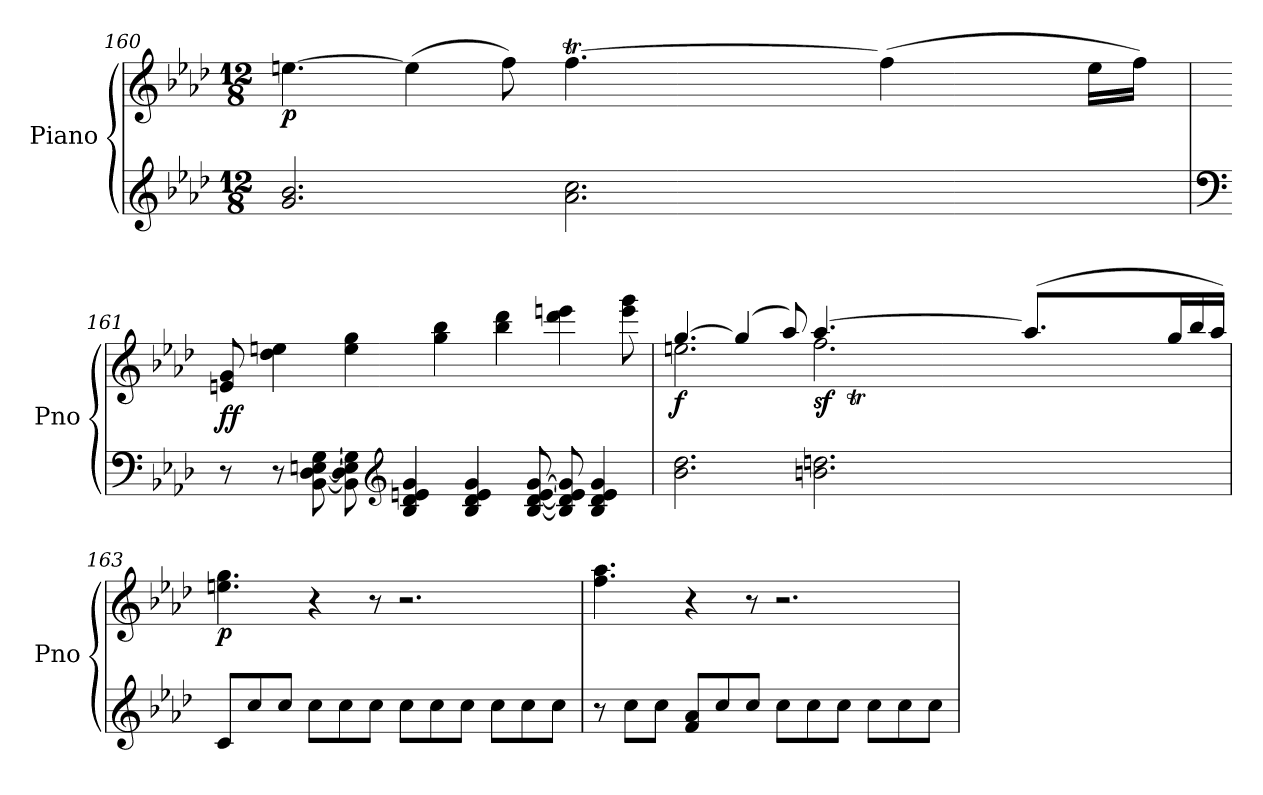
**kern	**kern	**dynam
*part1	*part1	*part1
*staff2	*staff1	*staff1/2
*I"Piano	*	*
*I'Pno	*	*
!!LO:LB:g=z
*clefG2	*clefG2	*
*k[b-e-a-d-]	*k[b-e-a-d-]	*
*M12/8	*M12/8	*
=160	=160	=160
*	*^	*
!	!	!	!LO:DY:b
2.g/ 2.b-/	[4.een\	2.ryy	p
.	(>4ee\]	.	.
.	8ff\)	.	.
*	*	*Xtuplet	*
2.a-\ 2.cc\	[4.ffT\	24eeyy	.
.	.	24ffyy	.
.	.	24ggyy	.
.	.	24ffyy	.
.	.	24ggyy	.
.	.	24ffyy	.
!	!	!LO:N:vis=16	!
.	.	640%23ggyy	.
!	!	!LO:N:vis=16	!
.	.	640%23ffyy	.
!	!	!LO:N:vis=16	!
.	.	640%23ggyy	.
!	!	!LO:N:vis=16	!
.	.	640%23ffyy	.
.	(>4ffTTT\]	.	.
!	!	!LO:N:vis=16	!
.	.	640%23ggyy	.
!	!	!LO:N:vis=16	!
.	.	640%23ffyy	.
!	!	!LO:N:vis=16	!
.	.	640%23ggyy	.
.	.	24ffyy	.
.	.	24ggyy	.
.	.	24ffyy	.
.	16ee\LL	.	.
.	.	640%79ryy	.
.	16ff\JJ)	.	.
*	*v	*v	*
=161	=161	=161
*clefF4	*	*
!	!	!LO:DY:b
8r	8en/ 8g/	ff
8r	4dd-\ 4een\	.
[8BB-\ [8D-\ [8En\ [8G\	.	.
8BB-\] 8D-\] 8E\] 8G\]	4ee\ 4gg\	.
*clefG2	*	*
4B-/ 4d-/ 4en/ 4g/	.	.
.	4gg\ 4bb-\	.
4B-/ 4d-/ 4e/ 4g/	.	.
.	4bb-\ 4ddd-\	.
[8B-/ [8d-/ [8e/ [8g/	.	.
8B-/] 8d-/] 8e/] 8g/]	4ddd-\ 4eeen\	.
4B-/ 4d-/ 4e/ 4g/	.	.
.	8eee\ 8ggg\	.
!!LO:LB:g=z
=162	=162	=162
*	*^	*
*	*	*^	*
!	!	!	!	!LO:DY:b
2.b-\ 2.dd-\	[4.gg/	2.ryy	2.een\	f
.	(>4gg/]	.	.	.
.	8aa-/)	.	.	.
!	!	!	!	!LO:DY:b
2.bn\ 2.ddn\	[4.aa-/	24ggyy	2.ff\	sf
.	.	24aa-Tyy	.	.
.	.	24bb-yy	.	.
.	.	24aa-yy	.	.
.	.	24bb-yy	.	.
.	.	24aa-yy	.	.
!	!	!LO:N:vis=16	!	!
.	.	640%23bb-yy	.	.
!	!	!LO:N:vis=16	!	!
.	.	640%23aa-yy	.	.
!	!	!LO:N:vis=16	!	!
.	.	640%23bb-yy	.	.
!	!	!LO:N:vis=16	!	!
.	.	640%23aa-yy	.	.
.	(>8.aa-/L]	.	.	.
!	!	!LO:N:vis=16	!	!
.	.	640%23bb-yy	.	.
!	!	!LO:N:vis=16	!	!
.	.	640%23aa-yy	.	.
!	!	!LO:N:vis=16	!	!
.	.	640%23bb-yy	.	.
.	.	48aa-yy	.	.
.	.	48bb-yy	.	.
.	.	48aa-TTTyy	.	.
.	16gg/L	.	.	.
.	.	640%119ryy	.	.
.	16bb-/	.	.	.
.	16aa-/JJ)	.	.	.
*	*v	*v	*v	*
=163	=163	=163
!	!	!LO:DY:b
8c/L	4.een\ 4.gg\	p
8cc/	.	.
8cc/J	.	.
8cc\L	4r	.
8cc\	.	.
8cc\J	8r	.
8cc\L	2.r	.
8cc\	.	.
8cc\J	.	.
8cc\L	.	.
8cc\	.	.
8cc\J	.	.
!!LO:LB:g=z
=164	=164	=164
8r	4.ff\ 4.aa-\	.
8cc\L	.	.
8cc\J	.	.
8f/ 8a-/L	4r	.
8cc/	.	.
8cc/J	8r	.
8cc\L	2.r	.
8cc\	.	.
8cc\J	.	.
8cc\L	.	.
8cc\	.	.
8cc\J	.	.
=	=	=
*-	*-	*-
